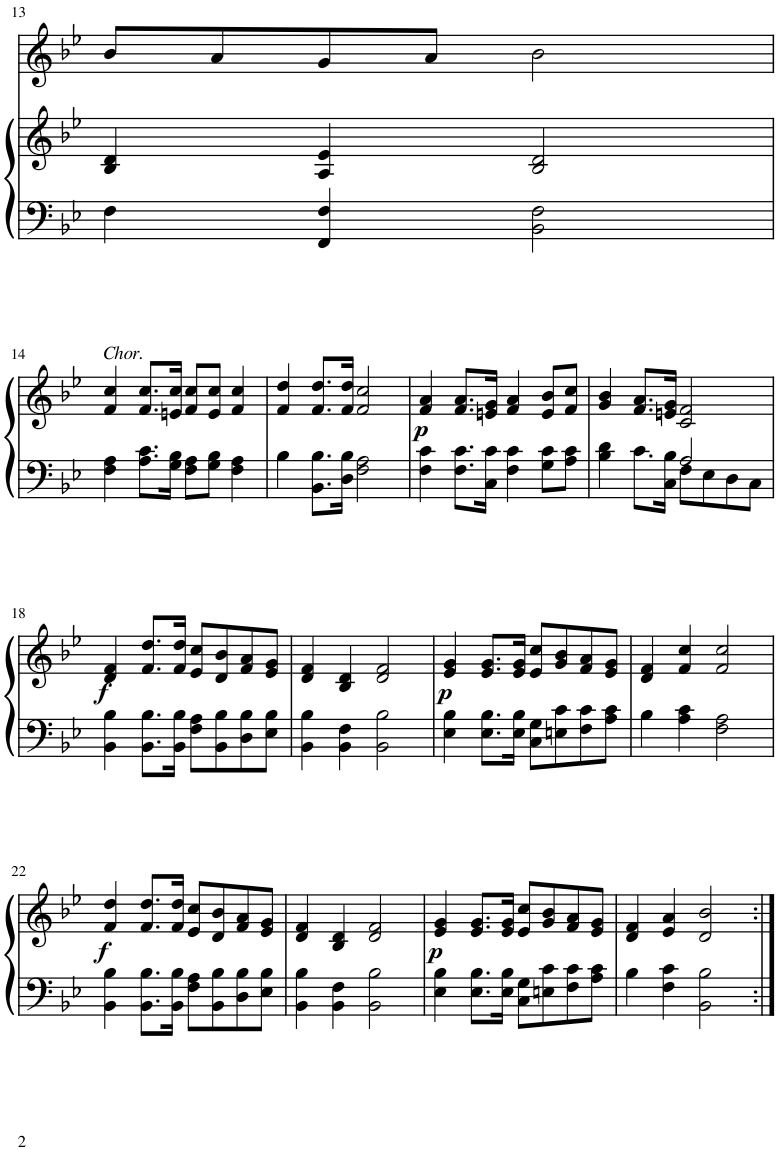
**kern	**kern	**kern	**dynam
*part1	*part1	*part1	*part1
*staff3	*staff2	*staff1	*staff1/2/3
*I"Piano	*	*	*
*I'Pno.	*	*	*
!!LO:PB:g=z
*clefF4	*clefG2	*clefG2	*
*k[b-e-]	*k[b-e-]	*k[b-e-]	*
*M4/4	*M4/4	*M4/4	*
=13	=13	=13	=13
4F\	4B-/ 4d/	8b-/L	.
.	.	8a/	.
4FF/ 4F/	4A/ 4e-/	8g/	.
.	.	8a/J	.
2BB-\ 2F\	2B-/ 2d/	2b-\	.
!!LO:LB:g=z
=14	=14	=14	=14
!	!LO:TX:a:i:t=Chor.	!	!
4F\ 4A\	4f/ 4cc/	1r	.
8.A\ 8.c\L	8.f/ 8.cc/L	.	.
16G\ 16B-\Jk	16en/ 16cc/Jk	.	.
8F\ 8A\L	8f/ 8cc/L	.	.
8G\ 8B-\J	8e/ 8cc/J	.	.
4F\ 4A\	4f/ 4cc/	.	.
=15	=15	=15	=15
4B-\	4f/ 4dd/	1r	.
8.BB-\ 8.B-\L	8.f/ 8.dd/L	.	.
16D\ 16B-\Jk	16f/ 16dd/Jk	.	.
2F\ 2A\	2f/ 2cc/	.	.
=16	=16	=16	=16
!	!	!	!LO:DY:b=2
4F\ 4c\	4f/ 4a/	1r	p
8.F\ 8.c\L	8.f/ 8.a/L	.	.
16C\ 16c\Jk	16en/ 16g/Jk	.	.
4F\ 4c\	4f/ 4a/	.	.
8G\ 8c\L	8e/ 8b-/L	.	.
8A\ 8c\J	8f/ 8cc/J	.	.
=17	=17	=17	=17
*^	*	*	*
4B-\ 4d\	2ryy	4g/ 4b-/	1r	.
8.c\L	.	8.f/ 8.a/L	.	.
16C\ 16B-\Jk	.	16en/ 16g/Jk	.	.
8F\L	2A/	2c/ 2f/	.	.
8E-\	.	.	.	.
8D\	.	.	.	.
8C\J	.	.	.	.
*v	*v	*	*	*
!!LO:LB:g=z
=18	=18	=18	=18
!	!	!	!LO:DY:b=2
4BB-\ 4B-\	4d/ 4f/	1r	f
8.BB-\ 8.B-\L	8.f/ 8.dd/L	.	.
16BB-\ 16B-\Jk	16f/ 16dd/Jk	.	.
8F\ 8A\L	8e-/ 8cc/L	.	.
8BB-\ 8B-\	8d/ 8b-/	.	.
8D\ 8B-\	8f/ 8a/	.	.
8E-\ 8B-\J	8e-/ 8g/J	.	.
=19	=19	=19	=19
4BB-\ 4B-\	4d/ 4f/	1r	.
4BB-\ 4F\	4B-/ 4d/	.	.
2BB-\ 2B-\	2d/ 2f/	.	.
=20	=20	=20	=20
!	!	!	!LO:DY:b=2
4E-\ 4B-\	4e-/ 4g/	1r	p
8.E-\ 8.B-\L	8.e-/ 8.g/L	.	.
16E-\ 16B-\Jk	16e-/ 16g/Jk	.	.
8C\ 8G\L	8e-/ 8cc/L	.	.
8En\ 8c\	8g/ 8b-/	.	.
8F\ 8c\	8f/ 8a/	.	.
8A\ 8c\J	8e-/ 8g/J	.	.
=21	=21	=21	=21
4B-\	4d/ 4f/	1r	.
4A\ 4c\	4f/ 4cc/	.	.
2F\ 2A\	2f/ 2cc/	.	.
!!LO:LB:g=z
=22	=22	=22	=22
!	!	!	!LO:DY:b=2
4BB-\ 4B-\	4f/ 4dd/	1r	f
8.BB-\ 8.B-\L	8.f/ 8.dd/L	.	.
16BB-\ 16B-\Jk	16f/ 16dd/Jk	.	.
8F\ 8A\L	8e-/ 8cc/L	.	.
8BB-\ 8B-\	8d/ 8b-/	.	.
8D\ 8B-\	8f/ 8a/	.	.
8E-\ 8B-\J	8e-/ 8g/J	.	.
=23	=23	=23	=23
4BB-\ 4B-\	4d/ 4f/	1r	.
4BB-\ 4F\	4B-/ 4d/	.	.
2BB-\ 2B-\	2d/ 2f/	.	.
=24	=24	=24	=24
!	!	!	!LO:DY:b=2
4E-\ 4B-\	4e-/ 4g/	1r	p
8.E-\ 8.B-\L	8.e-/ 8.g/L	.	.
16E-\ 16B-\Jk	16e-/ 16g/Jk	.	.
8C\ 8G\L	8e-/ 8cc/L	.	.
8En\ 8c\	8g/ 8b-/	.	.
8F\ 8c\	8f/ 8a/	.	.
8A\ 8c\J	8e-/ 8g/J	.	.
=25	=25	=25	=25
4B-\	4d/ 4f/	1r	.
4F\ 4c\	4e-/ 4a/	.	.
2BB-\ 2B-\	2d/ 2b-/	.	.
=:|!	=:|!	=:|!	=:|!
*-	*-	*-	*-
